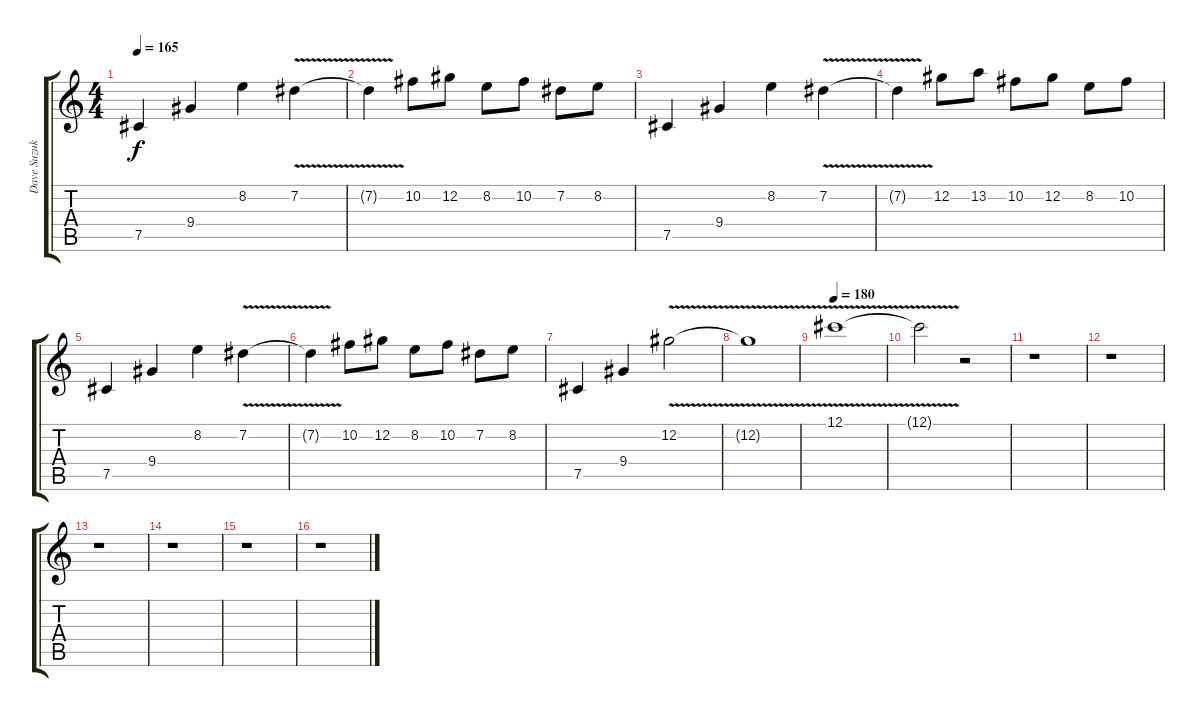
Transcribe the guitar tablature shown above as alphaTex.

\track ("Dave Suzuki - Lead (Melodic Part)" "Dave Suzuk") {instrument distortionguitar}
\staff {score tabs}
\tuning (Db4 Ab3 E3 B2 Gb2 Db2) {hide}
\ts (4 4)
\tempo 165
\clef g2
\ks c
7.5.4{dy f} 9.4.4 8.2.4 7.2{v}.4 |
7.2{t}.4 10.2.8 12.2.8 8.2.8 10.2.8 7.2.8 8.2.8 |
7.5.4 9.4.4 8.2.4 7.2{v}.4 |
7.2{t}.4 12.2.8 13.2.8 10.2.8 12.2.8 8.2.8 10.2.8 |
7.5.4 9.4.4 8.2.4 7.2{v}.4 |
7.2{t}.4 10.2.8 12.2.8 8.2.8 10.2.8 7.2.8 8.2.8 |
7.5.4 9.4.4 12.2{v}.2 |
12.2{t}.1 |
\tempo 180
12.1{v}.1 |
12.1{t}.2 r.2 |
r.1 |
r.1 |
r.1 |
r.1 |
r.1 |
r.1
